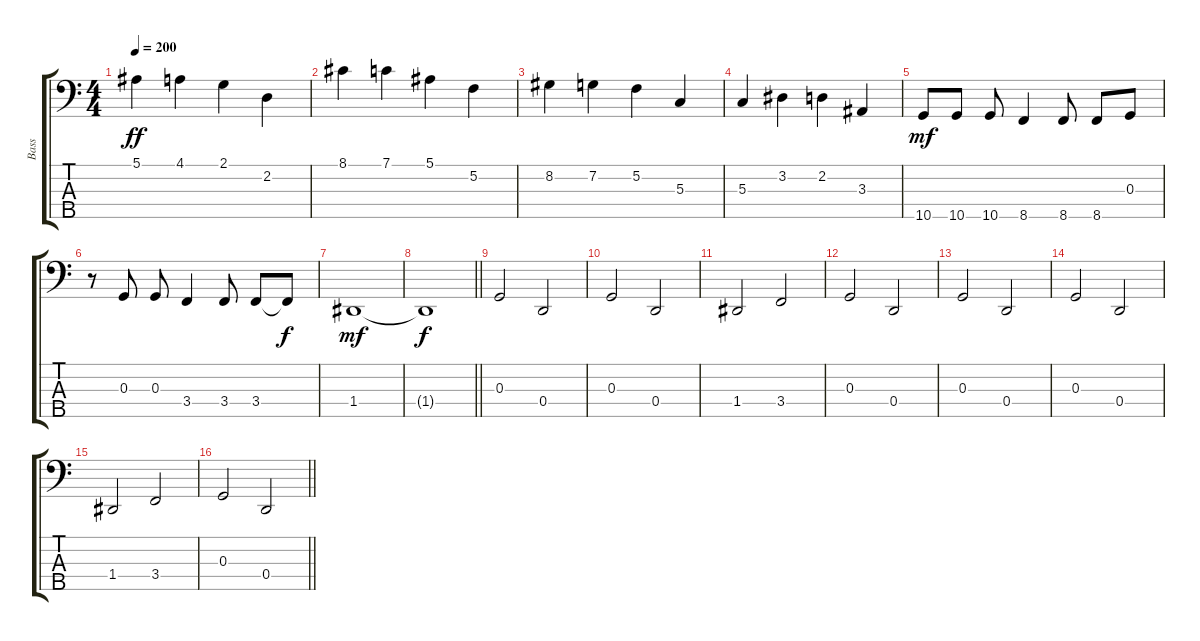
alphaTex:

\track ("Bass" "Bass") {instrument electricbasspick}
\staff {score tabs}
\tuning (F2 C2 G1 D1 A0) {hide}
\ts (4 4)
\tempo 200
\clef f4
\ks c
5.1.4{dy ff} 4.1.4 2.1.4 2.2.4 |
8.1.4 7.1.4 5.1.4 5.2.4 |
8.2.4 7.2.4 5.2.4 5.3.4 |
5.3.4 3.2.4 2.2.4 3.3.4 |
10.5.8{dy mf} 10.5.8 10.5.8 8.5.4 8.5.8 8.5.8 0.3.8 |
r.8 0.3.8 0.3.8 3.4.4 3.4.8 3.4.8 3.4{t}.8{dy f} |
1.4.1{dy mf} |
\barLineRight lightlight
1.4{t}.1{dy f} |
0.3.2 0.4.2 |
0.3.2 0.4.2 |
1.4.2 3.4.2 |
0.3.2 0.4.2 |
0.3.2 0.4.2 |
0.3.2 0.4.2 |
1.4.2 3.4.2 |
\barLineRight lightlight
0.3.2 0.4.2
